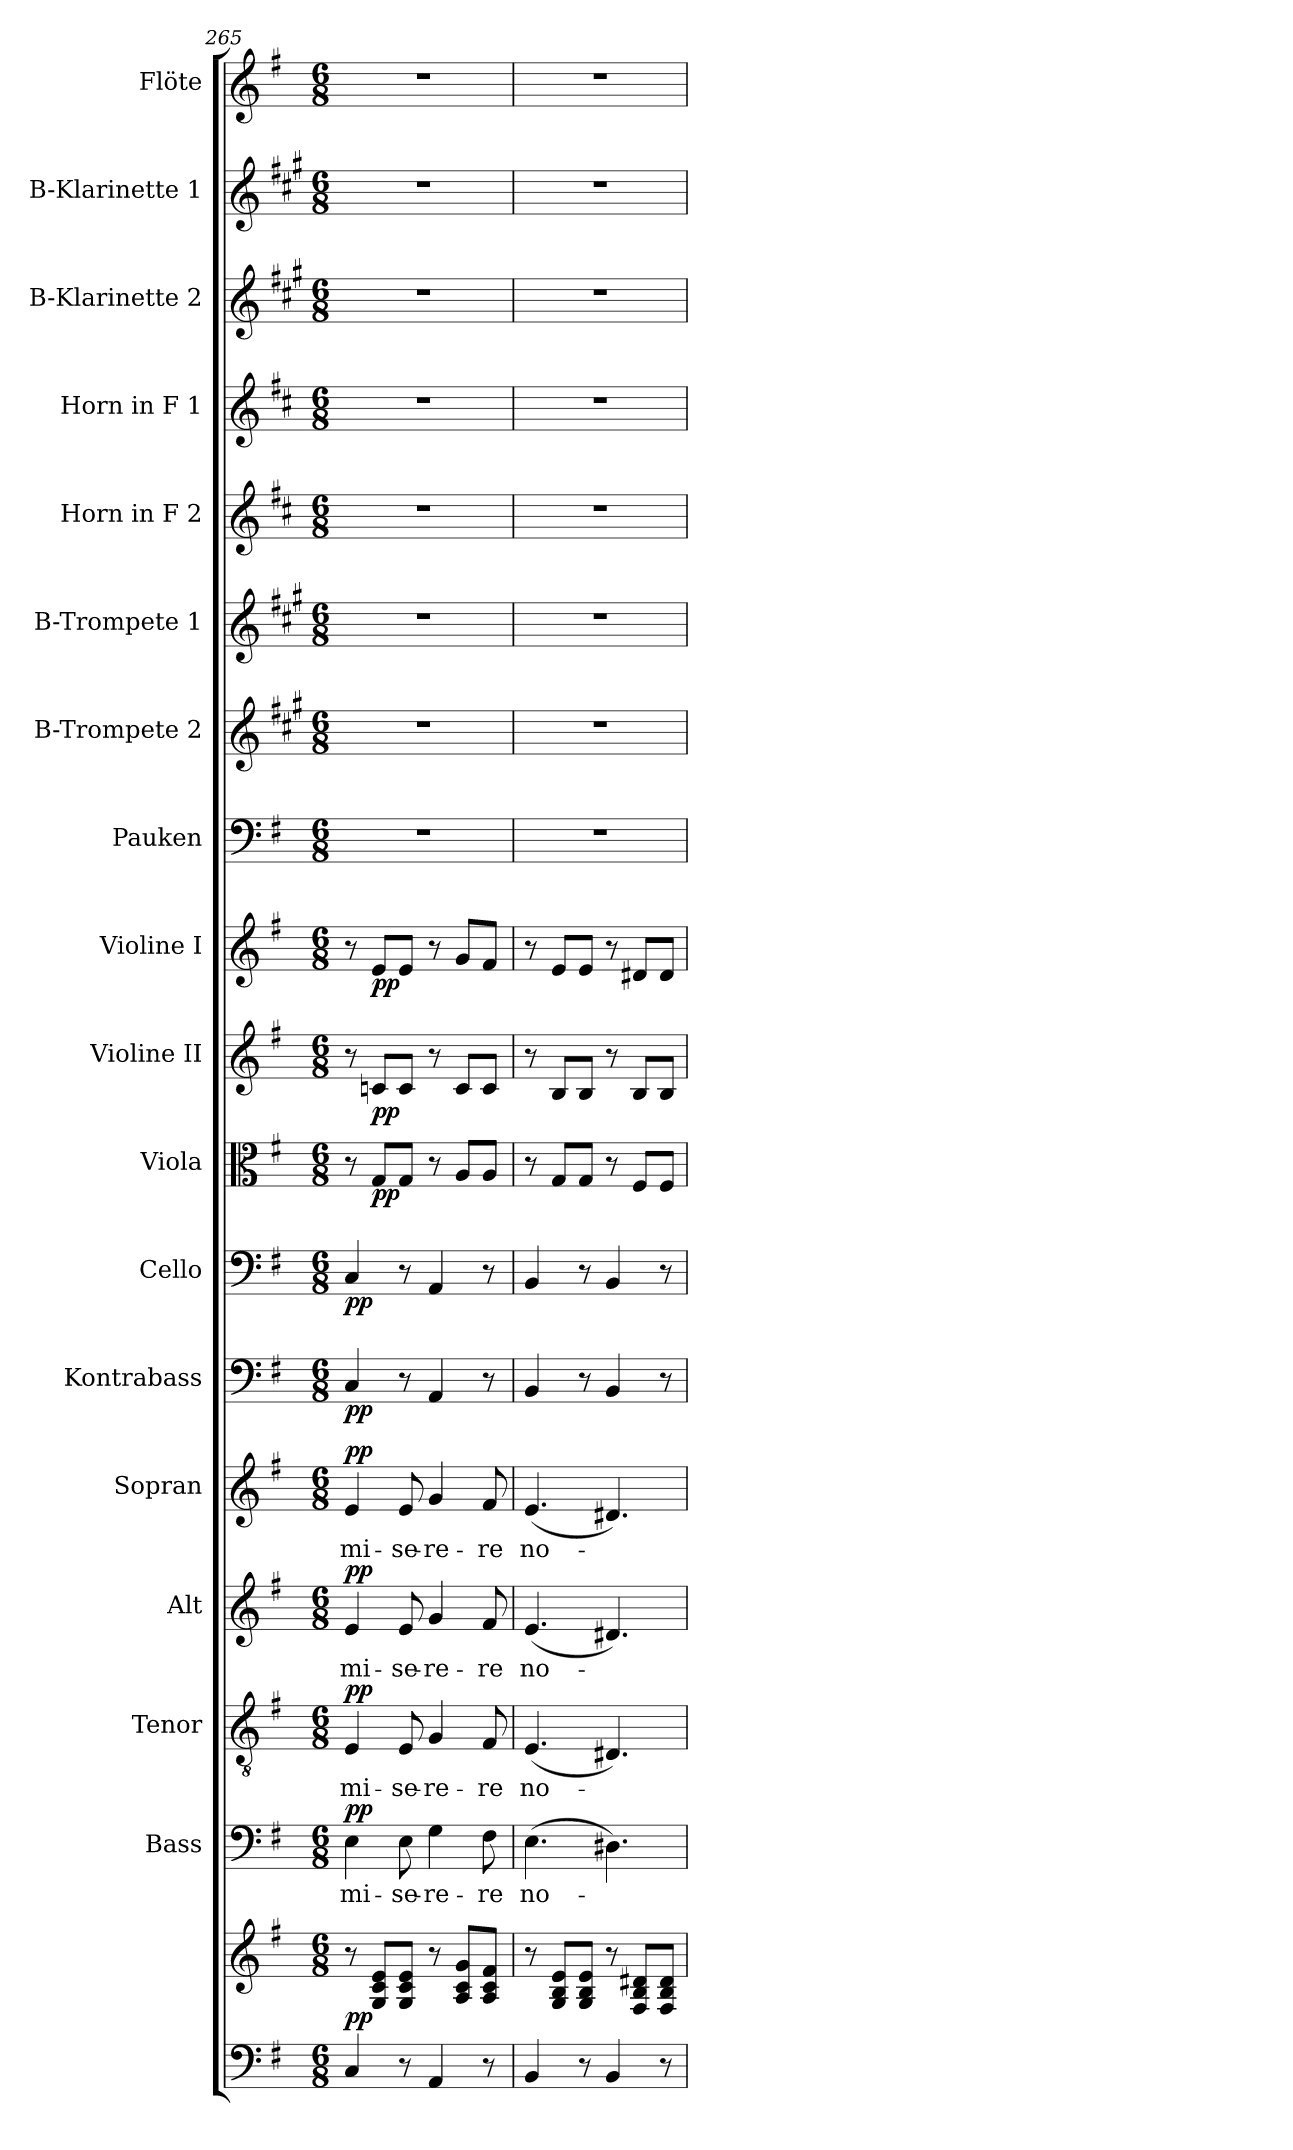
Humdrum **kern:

**kern	**kern	**dynam	**kern	**text	**dynam	**kern	**text	**dynam	**kern	**text	**dynam	**kern	**text	**dynam	**kern	**dynam	**kern	**dynam	**kern	**dynam	**kern	**dynam	**kern	**dynam	**kern	**kern	**kern	**kern	**kern	**kern	**kern	**kern
*part18	*part18	*part18	*part17	*part17	*part17	*part16	*part16	*part16	*part15	*part15	*part15	*part14	*part14	*part14	*part13	*part13	*part12	*part12	*part11	*part11	*part10	*part10	*part9	*part9	*part8	*part7	*part6	*part5	*part4	*part3	*part2	*part1
*staff19	*staff18	*staff18/19	*staff17	*staff17	*staff17	*staff16	*staff16	*staff16	*staff15	*staff15	*staff15	*staff14	*staff14	*staff14	*staff13	*staff13	*staff12	*staff12	*staff11	*staff11	*staff10	*staff10	*staff9	*staff9	*staff8	*staff7	*staff6	*staff5	*staff4	*staff3	*staff2	*staff1
*	*	*	*I"Bass	*	*	*I"Tenor	*	*	*I"Alt	*	*	*I"Sopran	*	*	*I"Kontrabass	*	*I"Cello	*	*I"Viola	*	*I"Violine II	*	*I"Violine I	*	*I"Pauken	*I"B-Trompete 2	*I"B-Trompete 1	*I"Horn in F 2	*I"Horn in F 1	*I"B-Klarinette 2	*I"B-Klarinette 1	*I"Flöte
*	*	*	*I'B.	*	*	*I'T.	*	*	*I'A.	*	*	*I'S.	*	*	*I'Kb.	*	*	*	*I'Vla.	*	*I'Vl. II	*	*I'Vl. I	*	*I'Pk.	*I'Trp. 2	*I'Trp. 1	*	*	*I'Kl. 2	*I'Kl. 1	*I'Fl.
*clefF4	*clefG2	*	*clefF4	*	*	*clefGv2	*	*	*clefG2	*	*	*clefG2	*	*	*clefF4	*	*clefF4	*	*clefC3	*	*clefG2	*	*clefG2	*	*clefF4	*clefG2	*clefG2	*clefG2	*clefG2	*clefG2	*clefG2	*clefG2
*	*	*	*	*	*	*	*	*	*	*	*	*	*	*	*ITrd7c12	*	*	*	*	*	*	*	*	*	*	*ITrd1c2	*ITrd1c2	*ITrd4c7	*ITrd4c7	*ITrd1c2	*ITrd1c2	*
*k[f#]	*k[f#]	*	*k[f#]	*	*	*k[f#]	*	*	*k[f#]	*	*	*k[f#]	*	*	*k[f#]	*	*k[f#]	*	*k[f#]	*	*k[f#]	*	*k[f#]	*	*k[f#]	*k[f#]	*k[f#]	*k[f#]	*k[f#]	*k[f#]	*k[f#]	*k[f#]
*G:	*G:	*	*G:	*	*	*G:	*	*	*G:	*	*	*G:	*	*	*G:	*	*G:	*	*G:	*	*G:	*	*G:	*	*G:	*G:	*G:	*G:	*G:	*G:	*G:	*G:
*M6/8	*M6/8	*	*M6/8	*	*	*M6/8	*	*	*M6/8	*	*	*M6/8	*	*	*M6/8	*	*M6/8	*	*M6/8	*	*M6/8	*	*M6/8	*	*M6/8	*M6/8	*M6/8	*M6/8	*M6/8	*M6/8	*M6/8	*M6/8
=265	=265	=265	=265	=265	=265	=265	=265	=265	=265	=265	=265	=265	=265	=265	=265	=265	=265	=265	=265	=265	=265	=265	=265	=265	=265	=265	=265	=265	=265	=265	=265	=265
!	!	!LO:DY:b	!	!LO:LY:b	!LO:DY:a	!	!LO:LY:b	!LO:DY:a	!	!LO:LY:b	!LO:DY:a	!	!LO:LY:b	!LO:DY:a	!	!LO:DY:b	!	!LO:DY:b	!	!	!	!	!	!	!	!	!	!	!	!	!	!
4C/	8r	pp	4E\	mi-	pp	4E/	mi-	pp	4e/	mi-	pp	4e/	mi-	pp	4CC/	pp	4C/	pp	8r	.	8r	.	8r	.	2.r	2.r	2.r	2.r	2.r	2.r	2.r	2.r
!	!	!	!	!	!	!	!	!	!	!	!	!	!	!	!	!	!	!	!	!LO:DY:b	!	!LO:DY:b	!	!LO:DY:b	!	!	!	!	!	!	!	!
.	8G/ 8c/ 8e/L	.	.	.	.	.	.	.	.	.	.	.	.	.	.	.	.	.	8G/L	pp	8cn/L	pp	8e/L	pp	.	.	.	.	.	.	.	.
!	!	!	!	!LO:LY:b	!	!	!LO:LY:b	!	!	!LO:LY:b	!	!	!LO:LY:b	!	!	!	!	!	!	!	!	!	!	!	!	!	!	!	!	!	!	!
8r	8G/ 8c/ 8e/J	.	8E\	-se-	.	8E/	-se-	.	8e/	-se-	.	8e/	-se-	.	8r	.	8r	.	8G/J	.	8c/J	.	8e/J	.	.	.	.	.	.	.	.	.
!	!	!	!	!LO:LY:b	!	!	!LO:LY:b	!	!	!LO:LY:b	!	!	!LO:LY:b	!	!	!	!	!	!	!	!	!	!	!	!	!	!	!	!	!	!	!
4AA/	8r	.	4G\	-re-	.	4G/	-re-	.	4g/	-re-	.	4g/	-re-	.	4AAA/	.	4AA/	.	8r	.	8r	.	8r	.	.	.	.	.	.	.	.	.
.	8A/ 8c/ 8g/L	.	.	.	.	.	.	.	.	.	.	.	.	.	.	.	.	.	8A/L	.	8c/L	.	8g/L	.	.	.	.	.	.	.	.	.
!	!	!	!	!LO:LY:b	!	!	!LO:LY:b	!	!	!LO:LY:b	!	!	!LO:LY:b	!	!	!	!	!	!	!	!	!	!	!	!	!	!	!	!	!	!	!
8r	8A/ 8c/ 8f#/J	.	8F#\	-re	.	8F#/	-re	.	8f#/	-re	.	8f#/	-re	.	8r	.	8r	.	8A/J	.	8c/J	.	8f#/J	.	.	.	.	.	.	.	.	.
=266	=266	=266	=266	=266	=266	=266	=266	=266	=266	=266	=266	=266	=266	=266	=266	=266	=266	=266	=266	=266	=266	=266	=266	=266	=266	=266	=266	=266	=266	=266	=266	=266
!	!	!	!	!LO:LY:b	!	!	!LO:LY:b	!	!	!LO:LY:b	!	!	!LO:LY:b	!	!	!	!	!	!	!	!	!	!	!	!	!	!	!	!	!	!	!
4BB/	8r	.	(>4.E\	no-	.	(<4.E/	no-	.	(<4.e/	no-	.	(<4.e/	no-	.	4BBB/	.	4BB/	.	8r	.	8r	.	8r	.	2.r	2.r	2.r	2.r	2.r	2.r	2.r	2.r
.	8G/ 8B/ 8e/L	.	.	.	.	.	.	.	.	.	.	.	.	.	.	.	.	.	8G/L	.	8B/L	.	8e/L	.	.	.	.	.	.	.	.	.
8r	8G/ 8B/ 8e/J	.	.	.	.	.	.	.	.	.	.	.	.	.	8r	.	8r	.	8G/J	.	8B/J	.	8e/J	.	.	.	.	.	.	.	.	.
4BB/	8r	.	4.D#X\)	.	.	4.D#X/)	.	.	4.d#X/)	.	.	4.d#X/)	.	.	4BBB/	.	4BB/	.	8r	.	8r	.	8r	.	.	.	.	.	.	.	.	.
.	8F#/ 8B/ 8d#X/L	.	.	.	.	.	.	.	.	.	.	.	.	.	.	.	.	.	8F#/L	.	8B/L	.	8d#X/L	.	.	.	.	.	.	.	.	.
8r	8F#/ 8B/ 8d#/J	.	.	.	.	.	.	.	.	.	.	.	.	.	8r	.	8r	.	8F#/J	.	8B/J	.	8d#/J	.	.	.	.	.	.	.	.	.
=	=	=	=	=	=	=	=	=	=	=	=	=	=	=	=	=	=	=	=	=	=	=	=	=	=	=	=	=	=	=	=	=
*-	*-	*-	*-	*-	*-	*-	*-	*-	*-	*-	*-	*-	*-	*-	*-	*-	*-	*-	*-	*-	*-	*-	*-	*-	*-	*-	*-	*-	*-	*-	*-	*-
